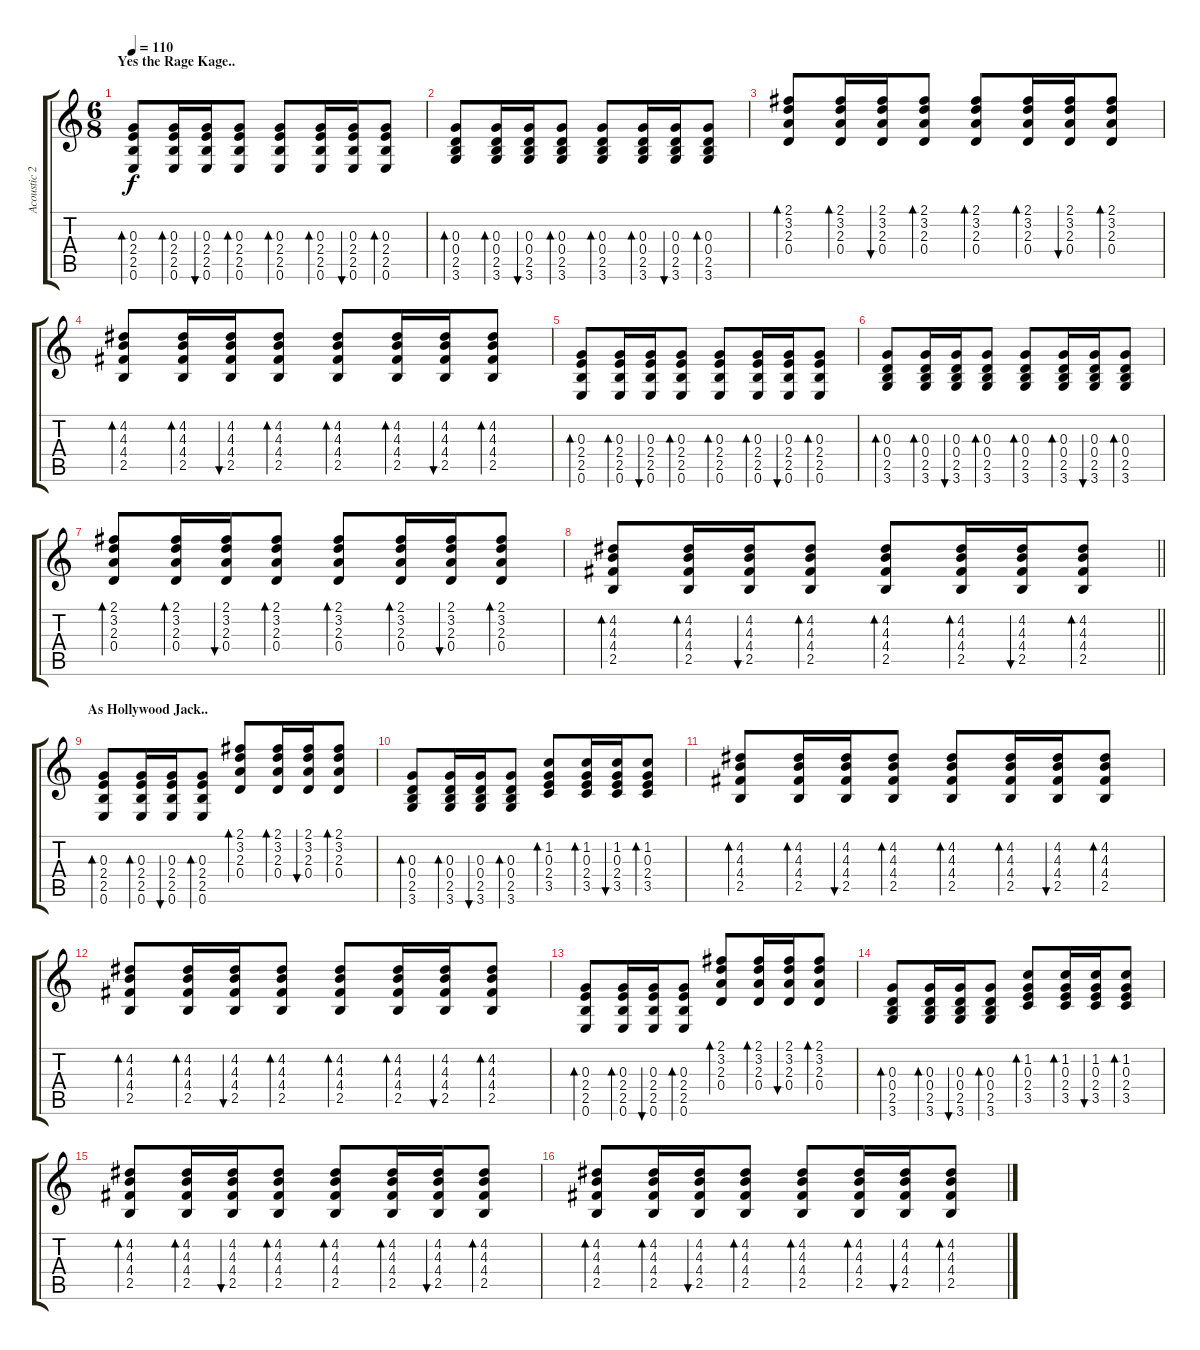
\track ("Acoustic 2" "Acoustic 2") {instrument acousticguitarnylon}
\staff {score tabs}
\tuning (E4 B3 G3 D3 A2 E2) {hide}
\ts (6 8)
\section ("" "Yes the Rage Kage..")
\tempo 110
\clef g2
\ks c
(0.3 2.4 2.5 0.6).8{bd 60 dy f} (0.3 2.4 2.5 0.6).16{bd 60} (0.3 2.4 2.5 0.6).16{bu 60} (0.3 2.4 2.5 0.6).8{bd 60} (0.3 2.4 2.5 0.6).8{bd 60} (0.3 2.4 2.5 0.6).16{bd 60} (0.3 2.4 2.5 0.6).16{bu 60} (0.3 2.4 2.5 0.6).8{bd 60} |
(0.3 0.4 2.5 3.6).8{bd 60} (0.3 0.4 2.5 3.6).16{bd 60} (0.3 0.4 2.5 3.6).16{bu 60} (0.3 0.4 2.5 3.6).8{bd 60} (0.3 0.4 2.5 3.6).8{bd 60} (0.3 0.4 2.5 3.6).16{bd 60} (0.3 0.4 2.5 3.6).16{bu 60} (0.3 0.4 2.5 3.6).8{bd 60} |
(2.1 3.2 2.3 0.4).8{bd 60} (2.1 3.2 2.3 0.4).16{bd 60} (2.1 3.2 2.3 0.4).16{bu 60} (2.1 3.2 2.3 0.4).8{bd 60} (2.1 3.2 2.3 0.4).8{bd 60} (2.1 3.2 2.3 0.4).16{bd 60} (2.1 3.2 2.3 0.4).16{bu 60} (2.1 3.2 2.3 0.4).8{bd 60} |
(4.2 4.3 4.4 2.5).8{bd 60} (4.2 4.3 4.4 2.5).16{bd 60} (4.2 4.3 4.4 2.5).16{bu 60} (4.2 4.3 4.4 2.5).8{bd 60} (4.2 4.3 4.4 2.5).8{bd 60} (4.2 4.3 4.4 2.5).16{bd 60} (4.2 4.3 4.4 2.5).16{bu 60} (4.2 4.3 4.4 2.5).8{bd 60} |
(0.3 2.4 2.5 0.6).8{bd 60} (0.3 2.4 2.5 0.6).16{bd 60} (0.3 2.4 2.5 0.6).16{bu 60} (0.3 2.4 2.5 0.6).8{bd 60} (0.3 2.4 2.5 0.6).8{bd 60} (0.3 2.4 2.5 0.6).16{bd 60} (0.3 2.4 2.5 0.6).16{bu 60} (0.3 2.4 2.5 0.6).8{bd 60} |
(0.3 0.4 2.5 3.6).8{bd 60} (0.3 0.4 2.5 3.6).16{bd 60} (0.3 0.4 2.5 3.6).16{bu 60} (0.3 0.4 2.5 3.6).8{bd 60} (0.3 0.4 2.5 3.6).8{bd 60} (0.3 0.4 2.5 3.6).16{bd 60} (0.3 0.4 2.5 3.6).16{bu 60} (0.3 0.4 2.5 3.6).8{bd 60} |
(2.1 3.2 2.3 0.4).8{bd 60} (2.1 3.2 2.3 0.4).16{bd 60} (2.1 3.2 2.3 0.4).16{bu 60} (2.1 3.2 2.3 0.4).8{bd 60} (2.1 3.2 2.3 0.4).8{bd 60} (2.1 3.2 2.3 0.4).16{bd 60} (2.1 3.2 2.3 0.4).16{bu 60} (2.1 3.2 2.3 0.4).8{bd 60} |
\barLineRight lightlight
(4.2 4.3 4.4 2.5).8{bd 60} (4.2 4.3 4.4 2.5).16{bd 60} (4.2 4.3 4.4 2.5).16{bu 60} (4.2 4.3 4.4 2.5).8{bd 60} (4.2 4.3 4.4 2.5).8{bd 60} (4.2 4.3 4.4 2.5).16{bd 60} (4.2 4.3 4.4 2.5).16{bu 60} (4.2 4.3 4.4 2.5).8{bd 60} |
\section ("" "As Hollywood Jack..")
(0.3 2.4 2.5 0.6).8{bd 60} (0.3 2.4 2.5 0.6).16{bd 60} (0.3 2.4 2.5 0.6).16{bu 60} (0.3 2.4 2.5 0.6).8{bd 60} (2.1 3.2 2.3 0.4).8{bd 60} (2.1 3.2 2.3 0.4).16{bd 60} (2.1 3.2 2.3 0.4).16{bu 60} (2.1 3.2 2.3 0.4).8{bd 60} |
(0.3 0.4 2.5 3.6).8{bd 60} (0.3 0.4 2.5 3.6).16{bd 60} (0.3 0.4 2.5 3.6).16{bu 60} (0.3 0.4 2.5 3.6).8{bd 60} (1.2 0.3 2.4 3.5).8{bd 60} (1.2 0.3 2.4 3.5).16{bd 60} (1.2 0.3 2.4 3.5).16{bu 60} (1.2 0.3 2.4 3.5).8{bd 60} |
(4.2 4.3 4.4 2.5).8{bd 60} (4.2 4.3 4.4 2.5).16{bd 60} (4.2 4.3 4.4 2.5).16{bu 60} (4.2 4.3 4.4 2.5).8{bd 60} (4.2 4.3 4.4 2.5).8{bd 60} (4.2 4.3 4.4 2.5).16{bd 60} (4.2 4.3 4.4 2.5).16{bu 60} (4.2 4.3 4.4 2.5).8{bd 60} |
(4.2 4.3 4.4 2.5).8{bd 60} (4.2 4.3 4.4 2.5).16{bd 60} (4.2 4.3 4.4 2.5).16{bu 60} (4.2 4.3 4.4 2.5).8{bd 60} (4.2 4.3 4.4 2.5).8{bd 60} (4.2 4.3 4.4 2.5).16{bd 60} (4.2 4.3 4.4 2.5).16{bu 60} (4.2 4.3 4.4 2.5).8{bd 60} |
(0.3 2.4 2.5 0.6).8{bd 60} (0.3 2.4 2.5 0.6).16{bd 60} (0.3 2.4 2.5 0.6).16{bu 60} (0.3 2.4 2.5 0.6).8{bd 60} (2.1 3.2 2.3 0.4).8{bd 60} (2.1 3.2 2.3 0.4).16{bd 60} (2.1 3.2 2.3 0.4).16{bu 60} (2.1 3.2 2.3 0.4).8{bd 60} |
(0.3 0.4 2.5 3.6).8{bd 60} (0.3 0.4 2.5 3.6).16{bd 60} (0.3 0.4 2.5 3.6).16{bu 60} (0.3 0.4 2.5 3.6).8{bd 60} (1.2 0.3 2.4 3.5).8{bd 60} (1.2 0.3 2.4 3.5).16{bd 60} (1.2 0.3 2.4 3.5).16{bu 60} (1.2 0.3 2.4 3.5).8{bd 60} |
(4.2 4.3 4.4 2.5).8{bd 60} (4.2 4.3 4.4 2.5).16{bd 60} (4.2 4.3 4.4 2.5).16{bu 60} (4.2 4.3 4.4 2.5).8{bd 60} (4.2 4.3 4.4 2.5).8{bd 60} (4.2 4.3 4.4 2.5).16{bd 60} (4.2 4.3 4.4 2.5).16{bu 60} (4.2 4.3 4.4 2.5).8{bd 60} |
(4.2 4.3 4.4 2.5).8{bd 60} (4.2 4.3 4.4 2.5).16{bd 60} (4.2 4.3 4.4 2.5).16{bu 60} (4.2 4.3 4.4 2.5).8{bd 60} (4.2 4.3 4.4 2.5).8{bd 60} (4.2 4.3 4.4 2.5).16{bd 60} (4.2 4.3 4.4 2.5).16{bu 60} (4.2 4.3 4.4 2.5).8{bd 60}
